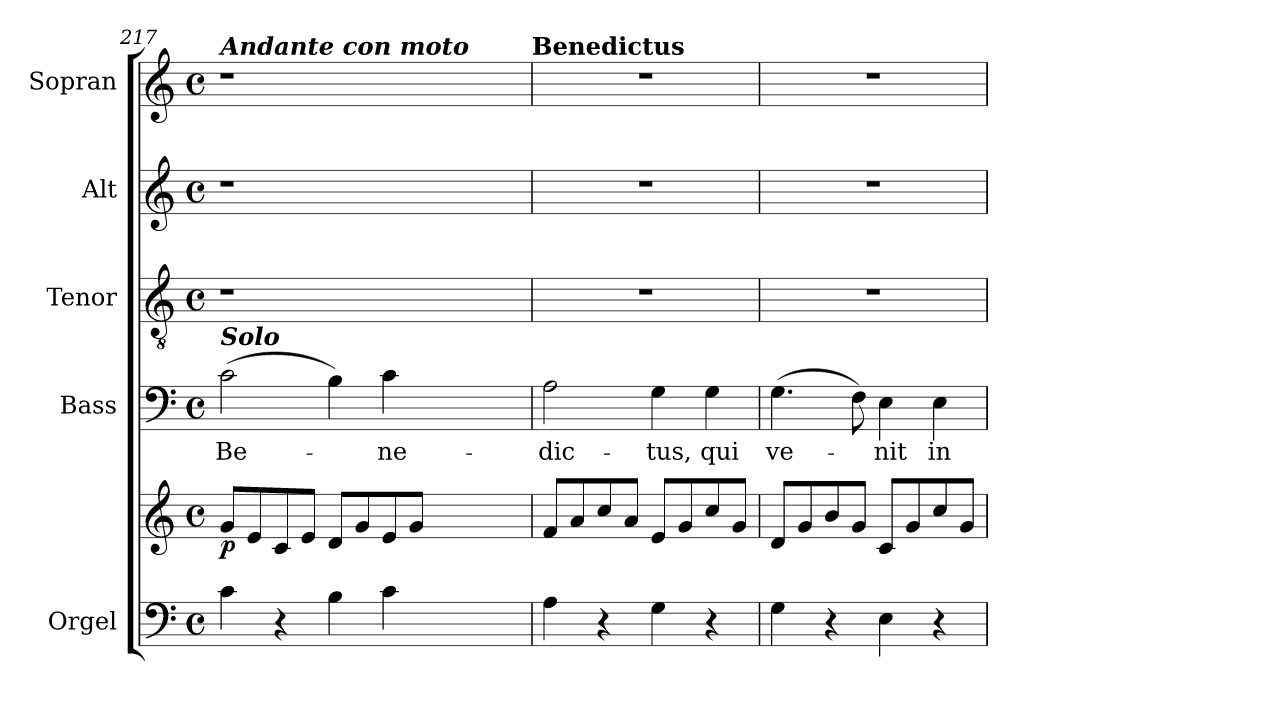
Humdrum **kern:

**kern	**kern	**dynam	**kern	**text	**kern	**kern	**kern
*part5	*part5	*part5	*part4	*part4	*part3	*part2	*part1
*staff6	*staff5	*staff5/6	*staff4	*staff4	*staff3	*staff2	*staff1
*I"Orgel	*	*	*I"Bass	*	*I"Tenor	*I"Alt	*I"Sopran
*I'Org.	*	*	*I'B.	*	*I'T.	*I'A.	*I'S.
!!LO:LB:g=z
*clefF4	*clefG2	*	*clefF4	*	*clefGv2	*clefG2	*clefG2
*k[]	*k[]	*	*k[]	*	*k[]	*k[]	*k[]
*C:	*C:	*	*C:	*	*C:	*C:	*C:
*M4/4	*M4/4	*	*M4/4	*	*M4/4	*M4/4	*M4/4
*met(c)	*met(c)	*	*met(c)	*	*met(c)	*met(c)	*met(c)
=217	=217	=217	=217	=217	=217	=217	=217
!	!	!	!	!	!	!	!LO:TX:a:Bi:t=Andante con moto
!	!	!	!LO:TX:a:Bi:t=Solo	!	!	!	!
!	!	!LO:DY:b	!	!LO:LY:b	!	!	!
4c\	8g/L	p	(>2c\	Be-	1r	1r	1r
.	8e/	.	.	.	.	.	.
4r	8c/	.	.	.	.	.	.
.	8e/J	.	.	.	.	.	.
4B\	8d/L	.	4B\)	.	.	.	.
.	8g/	.	.	.	.	.	.
!	!	!	!	!LO:LY:b	!	!	!
4c\	8e/	.	4c\	-ne-	.	.	.
.	8g/J	.	.	.	.	.	.
1ryy	1ryy	.	1ryy	.	1ryy	1ryy	1ryy
!	!	!	!	!	!	!	!LO:TX:a:B:t=Benedictus
=218	=218	=218	=218	=218	=218	=218	=218
!	!	!	!	!LO:LY:b	!	!	!
4A\	8f/L	.	2A\	-dic-	1r	1r	1r
.	8a/	.	.	.	.	.	.
4r	8cc/	.	.	.	.	.	.
.	8a/J	.	.	.	.	.	.
!	!	!	!	!LO:LY:b	!	!	!
4G\	8e/L	.	4G\	-tus,	.	.	.
.	8g/	.	.	.	.	.	.
!	!	!	!	!LO:LY:b	!	!	!
4r	8cc/	.	4G\	qui	.	.	.
.	8g/J	.	.	.	.	.	.
=219	=219	=219	=219	=219	=219	=219	=219
!	!	!	!	!LO:LY:b	!	!	!
4G\	8d/L	.	(>4.G\	ve-	1r	1r	1r
.	8g/	.	.	.	.	.	.
4r	8b/	.	.	.	.	.	.
.	8g/J	.	8F\)	.	.	.	.
!	!	!	!	!LO:LY:b	!	!	!
4E\	8c/L	.	4E\	-nit	.	.	.
.	8g/	.	.	.	.	.	.
!	!	!	!	!LO:LY:b	!	!	!
4r	8cc/	.	4E\	in	.	.	.
.	8g/J	.	.	.	.	.	.
=	=	=	=	=	=	=	=
*-	*-	*-	*-	*-	*-	*-	*-
